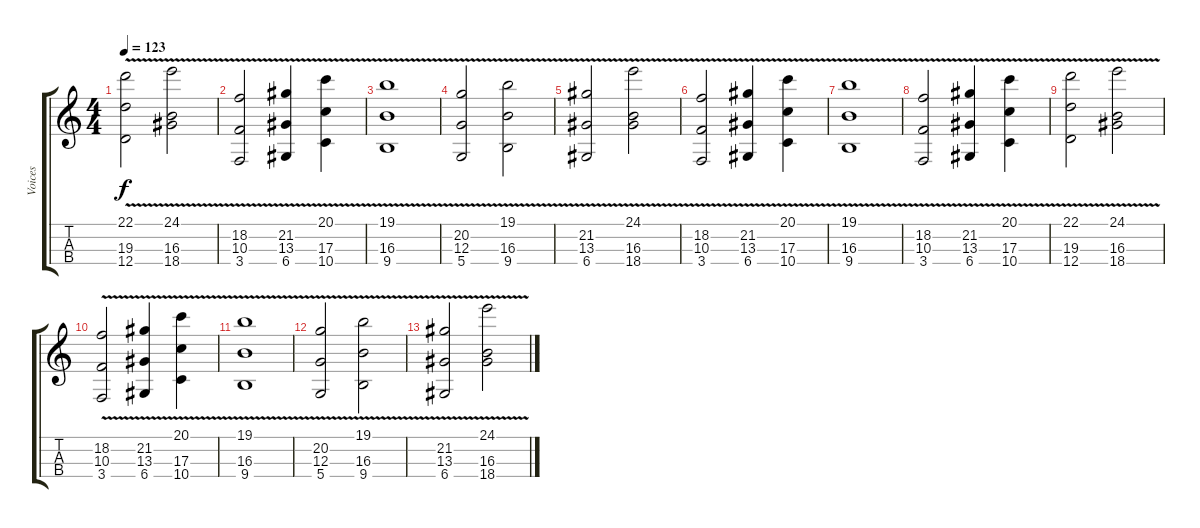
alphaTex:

\track ("Voices" "Voices") {instrument voiceoohs}
\staff {score tabs}
\tuning (E4 B3 G3 D3) {hide}
\ts (4 4)
\tempo 123
\clef g2
\ks c
(22.1{v} 19.3{v} 12.4{v}).2{dy f} (24.1{v} 16.3{v} 18.4{v}).2 |
(18.2{v} 10.3{v} 3.4{v}).2 (21.2{v} 13.3{v} 6.4{v}).4 (20.1{v} 17.3{v} 10.4{v}).4 |
(19.1{v} 16.3{v} 9.4{v}).1 |
(20.2{v} 12.3{v} 5.4{v}).2 (19.1{v} 16.3{v} 9.4{v}).2 |
(21.2{v} 13.3{v} 6.4{v}).2 (24.1{v} 16.3{v} 18.4{v}).2 |
(18.2{v} 10.3{v} 3.4{v}).2 (21.2{v} 13.3{v} 6.4{v}).4 (20.1{v} 17.3{v} 10.4{v}).4 |
(19.1{v} 16.3{v} 9.4{v}).1 |
(18.2{v} 10.3{v} 3.4{v}).2 (21.2{v} 13.3{v} 6.4{v}).4 (20.1{v} 17.3{v} 10.4{v}).4 |
(22.1{v} 19.3{v} 12.4{v}).2 (24.1{v} 16.3{v} 18.4{v}).2 |
(18.2{v} 10.3{v} 3.4{v}).2 (21.2{v} 13.3{v} 6.4{v}).4 (20.1{v} 17.3{v} 10.4{v}).4 |
(19.1{v} 16.3{v} 9.4{v}).1 |
(20.2{v} 12.3{v} 5.4{v}).2 (19.1{v} 16.3{v} 9.4{v}).2 |
(21.2{v} 13.3{v} 6.4{v}).2 (24.1{v} 16.3{v} 18.4{v}).2
